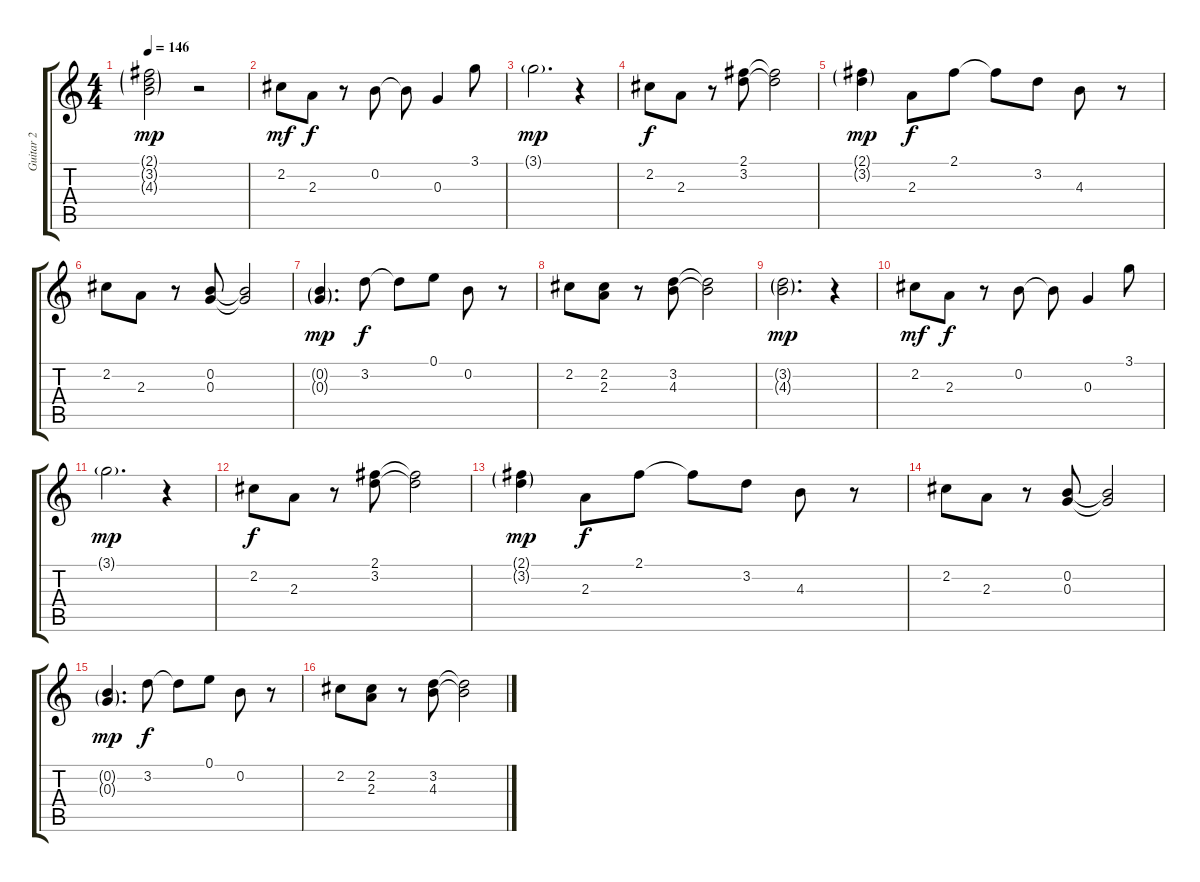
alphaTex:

\track ("Guitar 2" "Guitar 2") {instrument electricguitarclean}
\staff {score tabs}
\tuning (E4 B3 G3 D3 A2 E2) {hide}
\ts (4 4)
\tempo 146
\clef g2
\ks c
(2.1{g} 3.2{g} 4.3{g}).2{dy mp} r.2 |
2.2.8{dy mf} 2.3.8{dy f} r.8 0.2.8 0.2{t}.8 0.3.4 3.1.8 |
3.1{g}.2{d dy mp} r.4 |
2.2.8{dy f} 2.3.8 r.8 (2.1 3.2).8 (2.1{t} 3.2{t}).2 |
(2.1{g} 3.2{g}).4{dy mp} 2.3.8{dy f} 2.1.8 2.1{t}.8 3.2.8 4.3.8 r.8 |
2.2.8 2.3.8 r.8 (0.2 0.3).8 (0.2{t} 0.3{t}).2 |
(0.2{g} 0.3{g}).4{d dy mp} 3.2.8{dy f} 3.2{t}.8 0.1.8 0.2.8 r.8 |
2.2.8 (2.2 2.3).8 r.8 (3.2 4.3).8 (3.2{t} 4.3{t}).2 |
(3.2{g} 4.3{g}).2{d dy mp} r.4 |
2.2.8{dy mf} 2.3.8{dy f} r.8 0.2.8 0.2{t}.8 0.3.4 3.1.8 |
3.1{g}.2{d dy mp} r.4 |
2.2.8{dy f} 2.3.8 r.8 (2.1 3.2).8 (2.1{t} 3.2{t}).2 |
(2.1{g} 3.2{g}).4{dy mp} 2.3.8{dy f} 2.1.8 2.1{t}.8 3.2.8 4.3.8 r.8 |
2.2.8 2.3.8 r.8 (0.2 0.3).8 (0.2{t} 0.3{t}).2 |
(0.2{g} 0.3{g}).4{d dy mp} 3.2.8{dy f} 3.2{t}.8 0.1.8 0.2.8 r.8 |
2.2.8 (2.2 2.3).8 r.8 (3.2 4.3).8 (3.2{t} 4.3{t}).2
